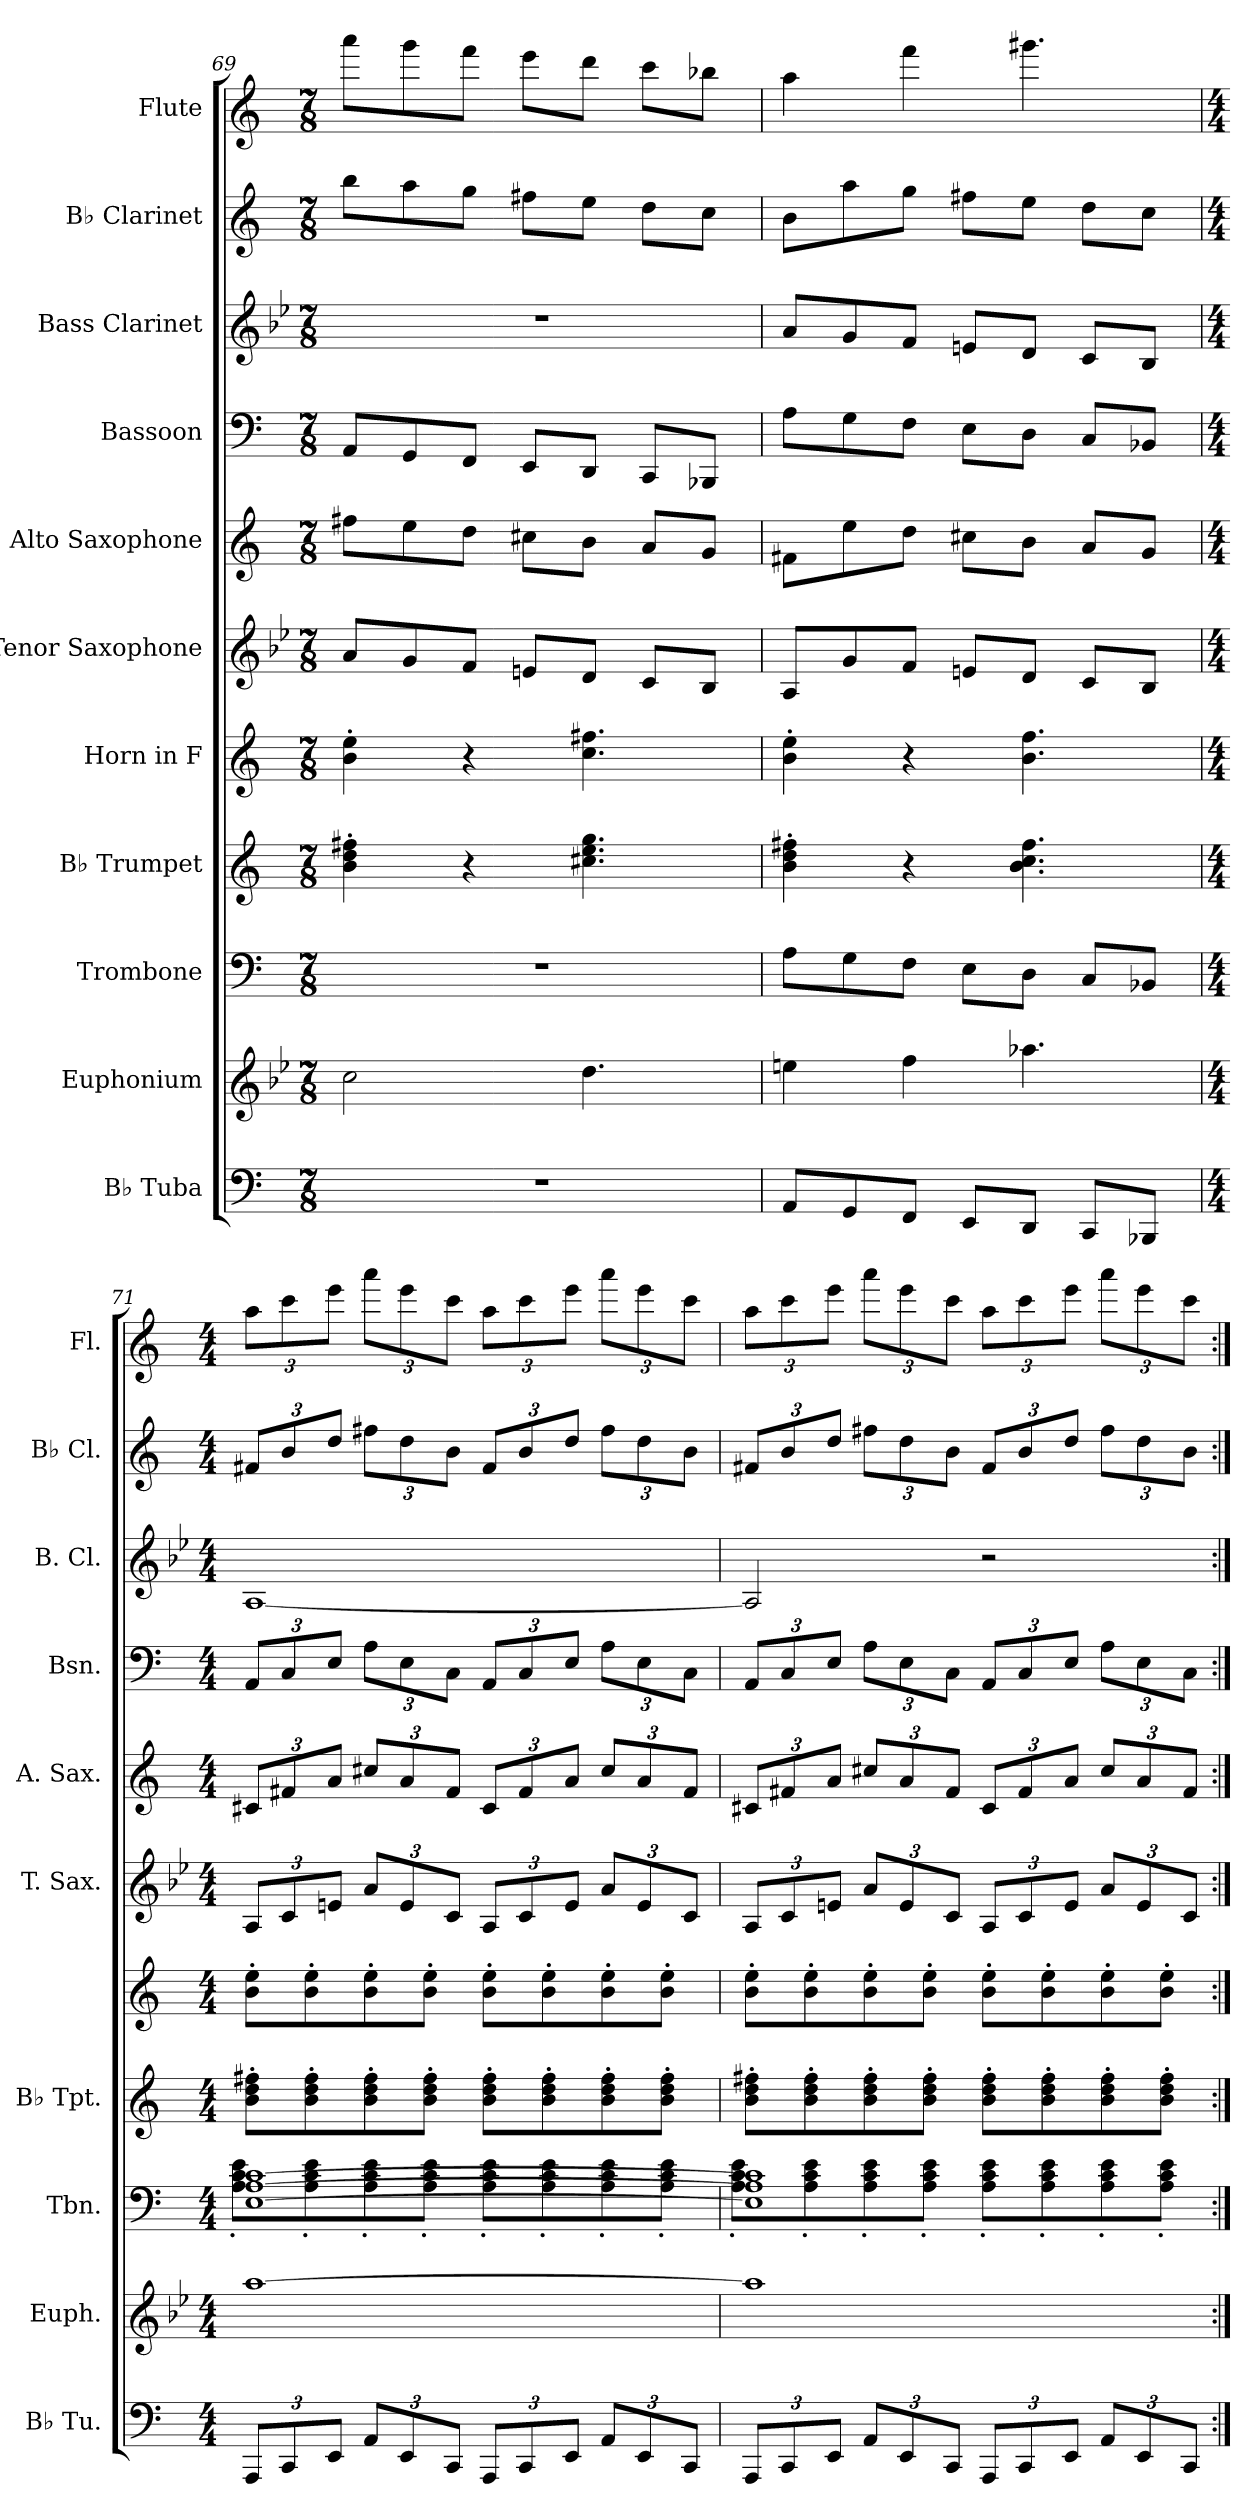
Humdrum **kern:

**kern	**kern	**kern	**kern	**kern	**kern	**kern	**kern	**kern	**kern	**kern
*part11	*part10	*part9	*part8	*part7	*part6	*part5	*part4	*part3	*part2	*part1
*staff11	*staff10	*staff9	*staff8	*staff7	*staff6	*staff5	*staff4	*staff3	*staff2	*staff1
*I"B♭ Tuba	*I"Euphonium	*I"Trombone	*I"B♭ Trumpet	*I"Horn in F	*I"Tenor Saxophone	*I"Alto Saxophone	*I"Bassoon	*I"Bass Clarinet	*I"B♭ Clarinet	*I"Flute
*I'B♭ Tu.	*I'Euph.	*I'Tbn.	*I'B♭ Tpt.	*	*I'T. Sax.	*I'A. Sax.	*I'Bsn.	*I'B. Cl.	*I'B♭ Cl.	*I'Fl.
*clefF4	*clefG2	*clefF4	*clefG2	*clefG2	*clefG2	*clefG2	*clefF4	*clefG2	*clefG2	*clefG2
*	*ITrd8c14	*	*ITrd1c2	*ITrd4c7	*ITrd8c14	*ITrd5c9	*	*ITrd8c14	*ITrd1c2	*
*k[]	*k[b-e-]	*k[]	*k[b-e-]	*k[b-]	*k[b-e-]	*k[b-e-a-]	*k[]	*k[b-e-]	*k[b-e-]	*k[]
*M7/8	*M7/8	*M7/8	*M7/8	*M7/8	*M7/8	*M7/8	*M7/8	*M7/8	*M7/8	*M7/8
=69	=69	=69	=69	=69	=69	=69	=69	=69	=69	=69
2..r	2c\	2..r	4a\' 4cc\' 4een\'	4e\' 4a\'	8A/L	8an\L	8AA/L	2..r	8aa\L	8aaa\L
.	.	.	.	.	8G/	8g\	8GG/	.	8gg\	8ggg\
.	.	.	4r	4r	8F/J	8f\J	8FF/J	.	8ff\J	8fff\J
.	.	.	.	.	8En/L	8en\L	8EE/L	.	8een\L	8eee\L
.	4.d\	.	4.bn\ 4.dd\ 4.ff\	4.f\ 4.bn\	8D/J	8d\J	8DD/J	.	8dd\J	8ddd\J
.	.	.	.	.	8C/L	8c/L	8CC/L	.	8cc\L	8ccc\L
.	.	.	.	.	8BB-/J	8B-/J	8BBB-X/J	.	8b-\J	8bb-X\J
=70	=70	=70	=70	=70	=70	=70	=70	=70	=70	=70
8AA/L	4en\	8A\L	4a\' 4cc\' 4een\'	4e\' 4a\'	8AA/L	8An\L	8A\L	8A/L	8a\L	4aa\
8GG/	.	8G\	.	.	8G/	8g\	8G\	8G/	8gg\	.
8FF/J	4f\	8F\J	4r	4r	8F/J	8f\J	8F\J	8F/J	8ff\J	4fff\
8EE/L	.	8E\L	.	.	8En/L	8en\L	8E\L	8En/L	8een\L	.
8DD/J	4.a-X\	8D\J	4.a\ 4.b-\ 4.ee\	4.e\ 4.b-\	8D/J	8d\J	8D\J	8D/J	8dd\J	4.ggg#X\
8CC/L	.	8C/L	.	.	8C/L	8c/L	8C/L	8C/L	8cc\L	.
8BBB-X/J	.	8BB-X/J	.	.	8BB-/J	8B-/J	8BB-X/J	8BB-/J	8b-\J	.
!!LO:PB:g=z
=71	=71	=71	=71	=71	=71	=71	=71	=71	=71	=71
*M4/4	*M4/4	*M4/4	*M4/4	*M4/4	*M4/4	*M4/4	*M4/4	*M4/4	*M4/4	*M4/4
*Xbrackettup	*	*	*	*	*Xbrackettup	*Xbrackettup	*Xbrackettup	*	*Xbrackettup	*Xbrackettup
*	*	*^	*	*	*	*	*	*	*	*
12AAA/L	[1a	[1E [1A [1c	8A\' 8c\' 8e\'L	8a\' 8cc\' 8een\'L	8e\' 8a\'L	12AA/L	12En/L	12AA/L	[1AA	12en/L	12aa\L
12CC/	.	.	.	.	.	12C/	12An/	12C/	.	12a/	12ccc\
.	.	.	8A\' 8c\' 8e\'	8a\' 8cc\' 8ee\'	8e\' 8a\'	.	.	.	.	.	.
12EE/J	.	.	.	.	.	12En/J	12c/J	12E/J	.	12cc/J	12eee\J
12AA/L	.	.	8A\' 8c\' 8e\'	8a\' 8cc\' 8ee\'	8e\' 8a\'	12A/L	12en/L	12A\L	.	12een\L	12aaa\L
12EE/	.	.	.	.	.	12E/	12c/	12E\	.	12cc\	12eee\
.	.	.	8A\' 8c\' 8e\'J	8a\' 8cc\' 8ee\'J	8e\' 8a\'J	.	.	.	.	.	.
12CC/J	.	.	.	.	.	12C/J	12A/J	12C\J	.	12a\J	12ccc\J
12AAA/L	.	.	8A\' 8c\' 8e\'L	8a\' 8cc\' 8ee\'L	8e\' 8a\'L	12AA/L	12E/L	12AA/L	.	12e/L	12aa\L
12CC/	.	.	.	.	.	12C/	12A/	12C/	.	12a/	12ccc\
.	.	.	8A\' 8c\' 8e\'	8a\' 8cc\' 8ee\'	8e\' 8a\'	.	.	.	.	.	.
12EE/J	.	.	.	.	.	12E/J	12c/J	12E/J	.	12cc/J	12eee\J
12AA/L	.	.	8A\' 8c\' 8e\'	8a\' 8cc\' 8ee\'	8e\' 8a\'	12A/L	12e/L	12A\L	.	12ee\L	12aaa\L
12EE/	.	.	.	.	.	12E/	12c/	12E\	.	12cc\	12eee\
.	.	.	8A\' 8c\' 8e\'J	8a\' 8cc\' 8ee\'J	8e\' 8a\'J	.	.	.	.	.	.
12CC/J	.	.	.	.	.	12C/J	12A/J	12C\J	.	12a\J	12ccc\J
=72	=72	=72	=72	=72	=72	=72	=72	=72	=72	=72	=72
12AAA/L	1a]	1E] 1A] 1c]	8A\' 8c\' 8e\'L	8a\' 8cc\' 8een\'L	8e\' 8a\'L	12AA/L	12En/L	12AA/L	2AA/]	12en/L	12aa\L
12CC/	.	.	.	.	.	12C/	12An/	12C/	.	12a/	12ccc\
.	.	.	8A\' 8c\' 8e\'	8a\' 8cc\' 8ee\'	8e\' 8a\'	.	.	.	.	.	.
12EE/J	.	.	.	.	.	12En/J	12c/J	12E/J	.	12cc/J	12eee\J
12AA/L	.	.	8A\' 8c\' 8e\'	8a\' 8cc\' 8ee\'	8e\' 8a\'	12A/L	12en/L	12A\L	.	12een\L	12aaa\L
12EE/	.	.	.	.	.	12E/	12c/	12E\	.	12cc\	12eee\
.	.	.	8A\' 8c\' 8e\'J	8a\' 8cc\' 8ee\'J	8e\' 8a\'J	.	.	.	.	.	.
12CC/J	.	.	.	.	.	12C/J	12A/J	12C\J	.	12a\J	12ccc\J
12AAA/L	.	.	8A\' 8c\' 8e\'L	8a\' 8cc\' 8ee\'L	8e\' 8a\'L	12AA/L	12E/L	12AA/L	2r	12e/L	12aa\L
12CC/	.	.	.	.	.	12C/	12A/	12C/	.	12a/	12ccc\
.	.	.	8A\' 8c\' 8e\'	8a\' 8cc\' 8ee\'	8e\' 8a\'	.	.	.	.	.	.
12EE/J	.	.	.	.	.	12E/J	12c/J	12E/J	.	12cc/J	12eee\J
12AA/L	.	.	8A\' 8c\' 8e\'	8a\' 8cc\' 8ee\'	8e\' 8a\'	12A/L	12e/L	12A\L	.	12ee\L	12aaa\L
12EE/	.	.	.	.	.	12E/	12c/	12E\	.	12cc\	12eee\
.	.	.	8A\' 8c\' 8e\'J	8a\' 8cc\' 8ee\'J	8e\' 8a\'J	.	.	.	.	.	.
12CC/J	.	.	.	.	.	12C/J	12A/J	12C\J	.	12a\J	12ccc\J
*	*	*v	*v	*	*	*	*	*	*	*	*
=:|!	=:|!	=:|!	=:|!	=:|!	=:|!	=:|!	=:|!	=:|!	=:|!	=:|!
*-	*-	*-	*-	*-	*-	*-	*-	*-	*-	*-
